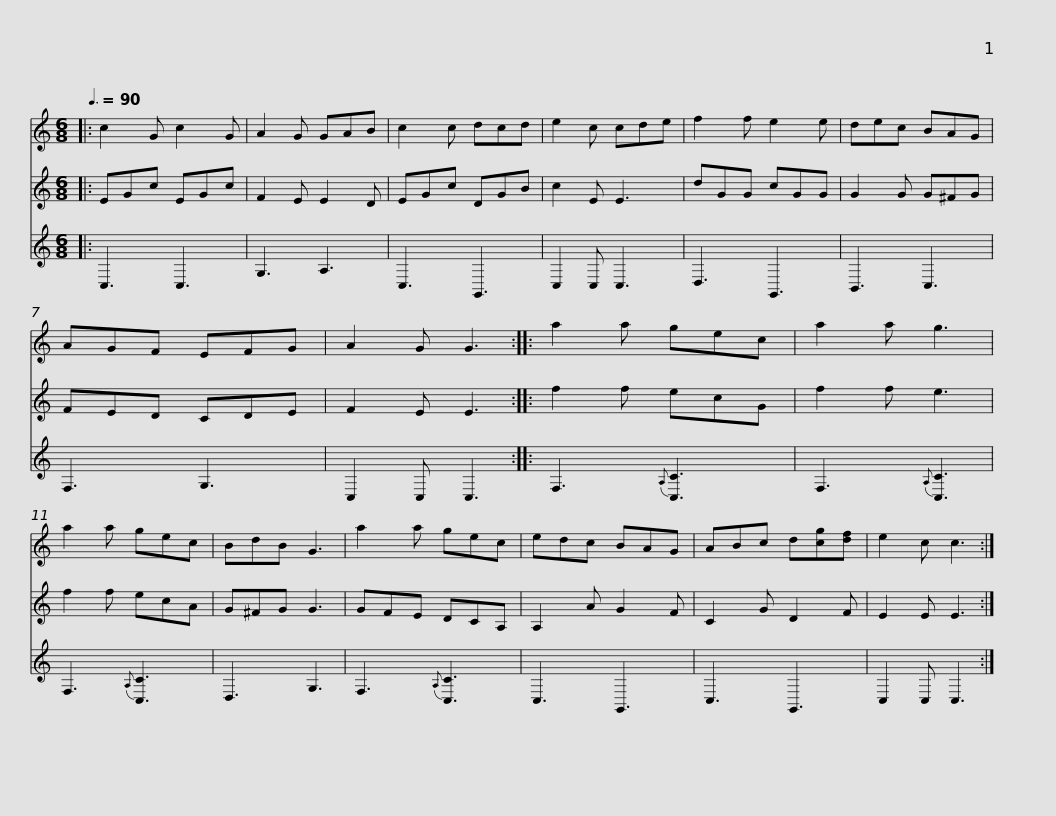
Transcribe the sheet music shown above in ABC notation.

X:1
%%score 1 2 3
L:1/8
Q:3/8=90
M:6/8
I:linebreak $
K:C
V:1 treble
V:2 treble
V:3 treble
V:1
|: c2 G c2 G | A2 G GAB | c2 c dcd | e2 c cde | f2 f e2 e | %5
 dec BAG |$ AGF EFG | A2 G G3 :: a2 a gec | a2 a g3 | %10
 a2 a gec | BdB G3 | a2 a gec |$ edc BAG | ABc d[cg][df] | %15
 e2 c c3 :| %16
V:2
|: EGc EGc | F2 E E2 D | EGc DGB | c2 E E3 | dGG cGG | %5
 G2 G G^FG |$ FED CDE | F2 E E3 :: f2 f ecG | f2 f e3 | %10
 f2 f ecA | G^FG G3 | GFE DCA, |$ A,2 A G2 F | C2 G D2 F | %15
 E2 E E3 :| %16
V:3
|: C,3 C,3 | G,3 A,3 | C,3 G,,3 | C,2 C, C,3 | D,3 G,,3 | %5
 B,,3 C,3 |$ F,3 G,3 | C,2 C, C,3 :: F,3{A,} [C,C]3 | F,3{A,} [C,C]3 | %10
 F,3{A,} [C,C]3 | D,3 G,3 | F,3{A,} [C,C]3 |$ C,3 G,,3 | C,3 G,,3 | %15
 C,2 C, C,3 :| %16
